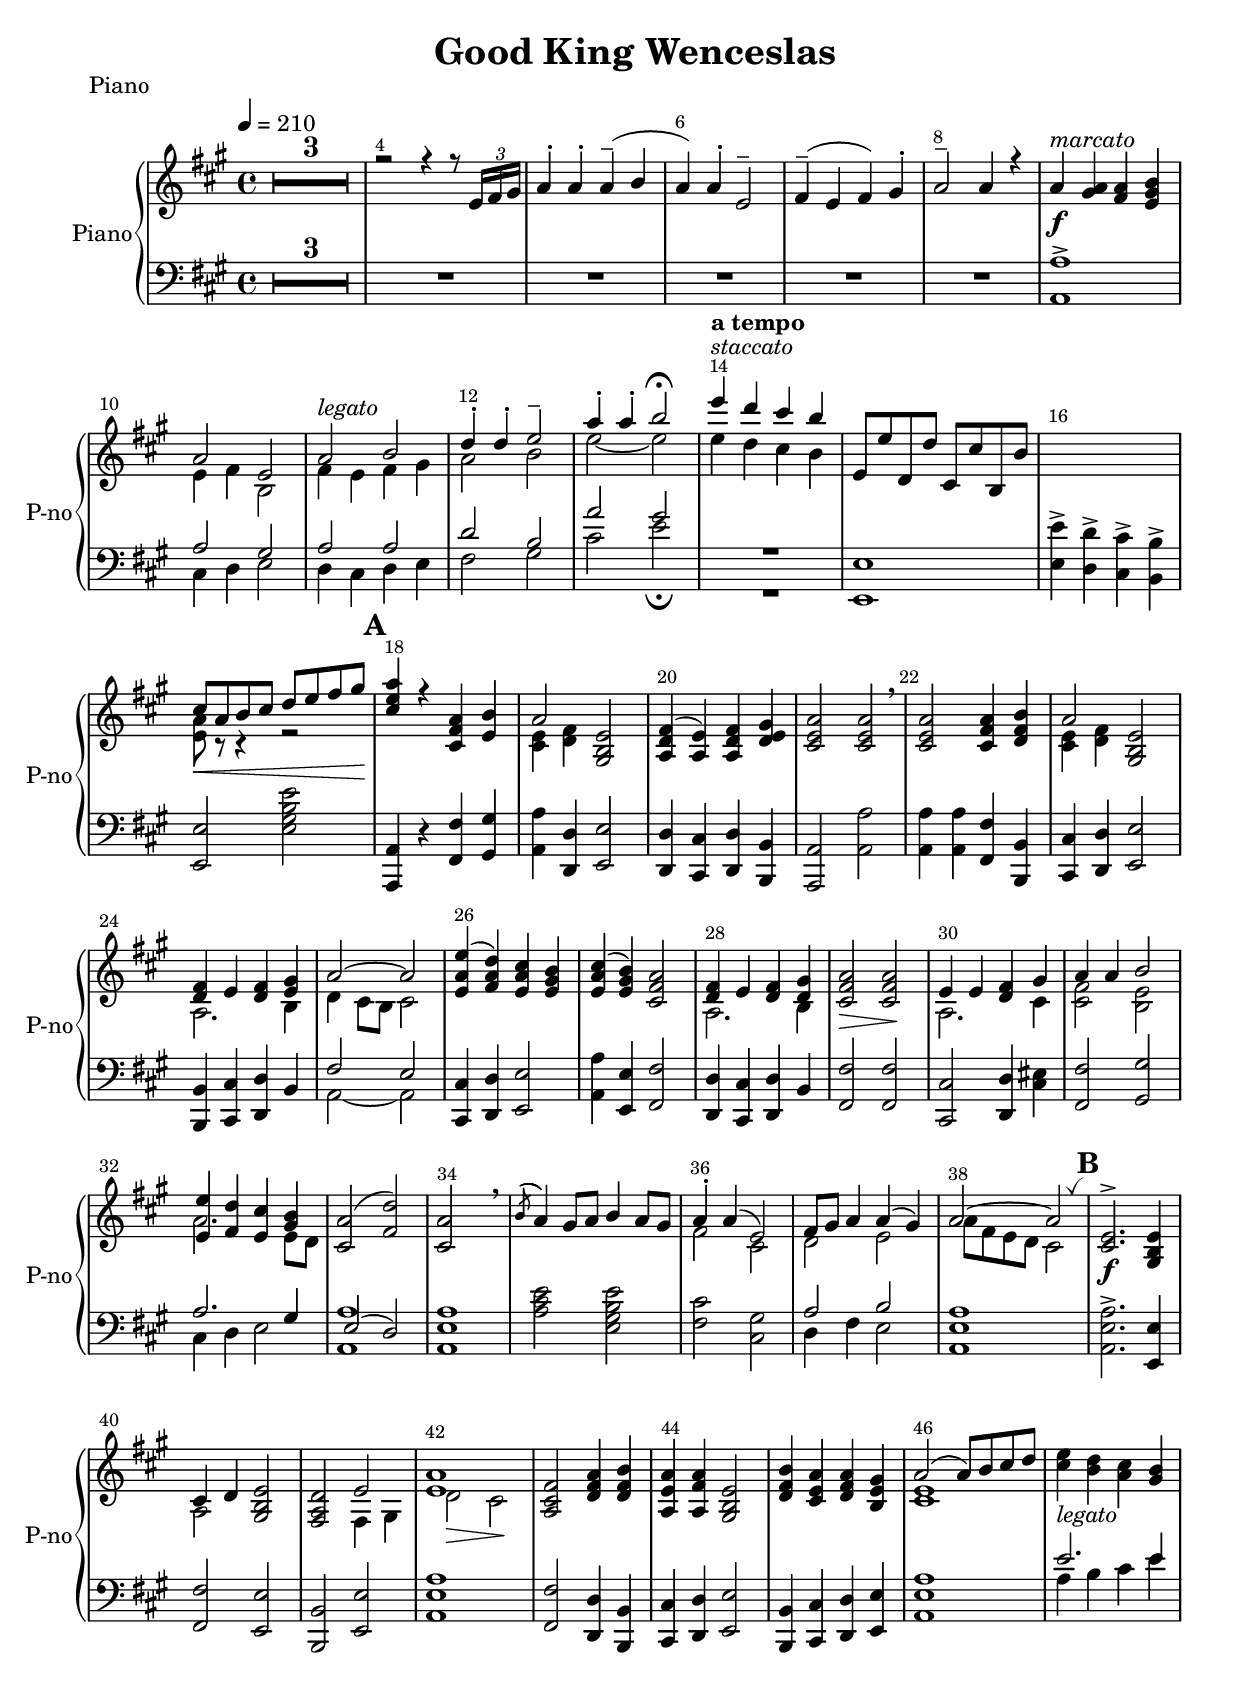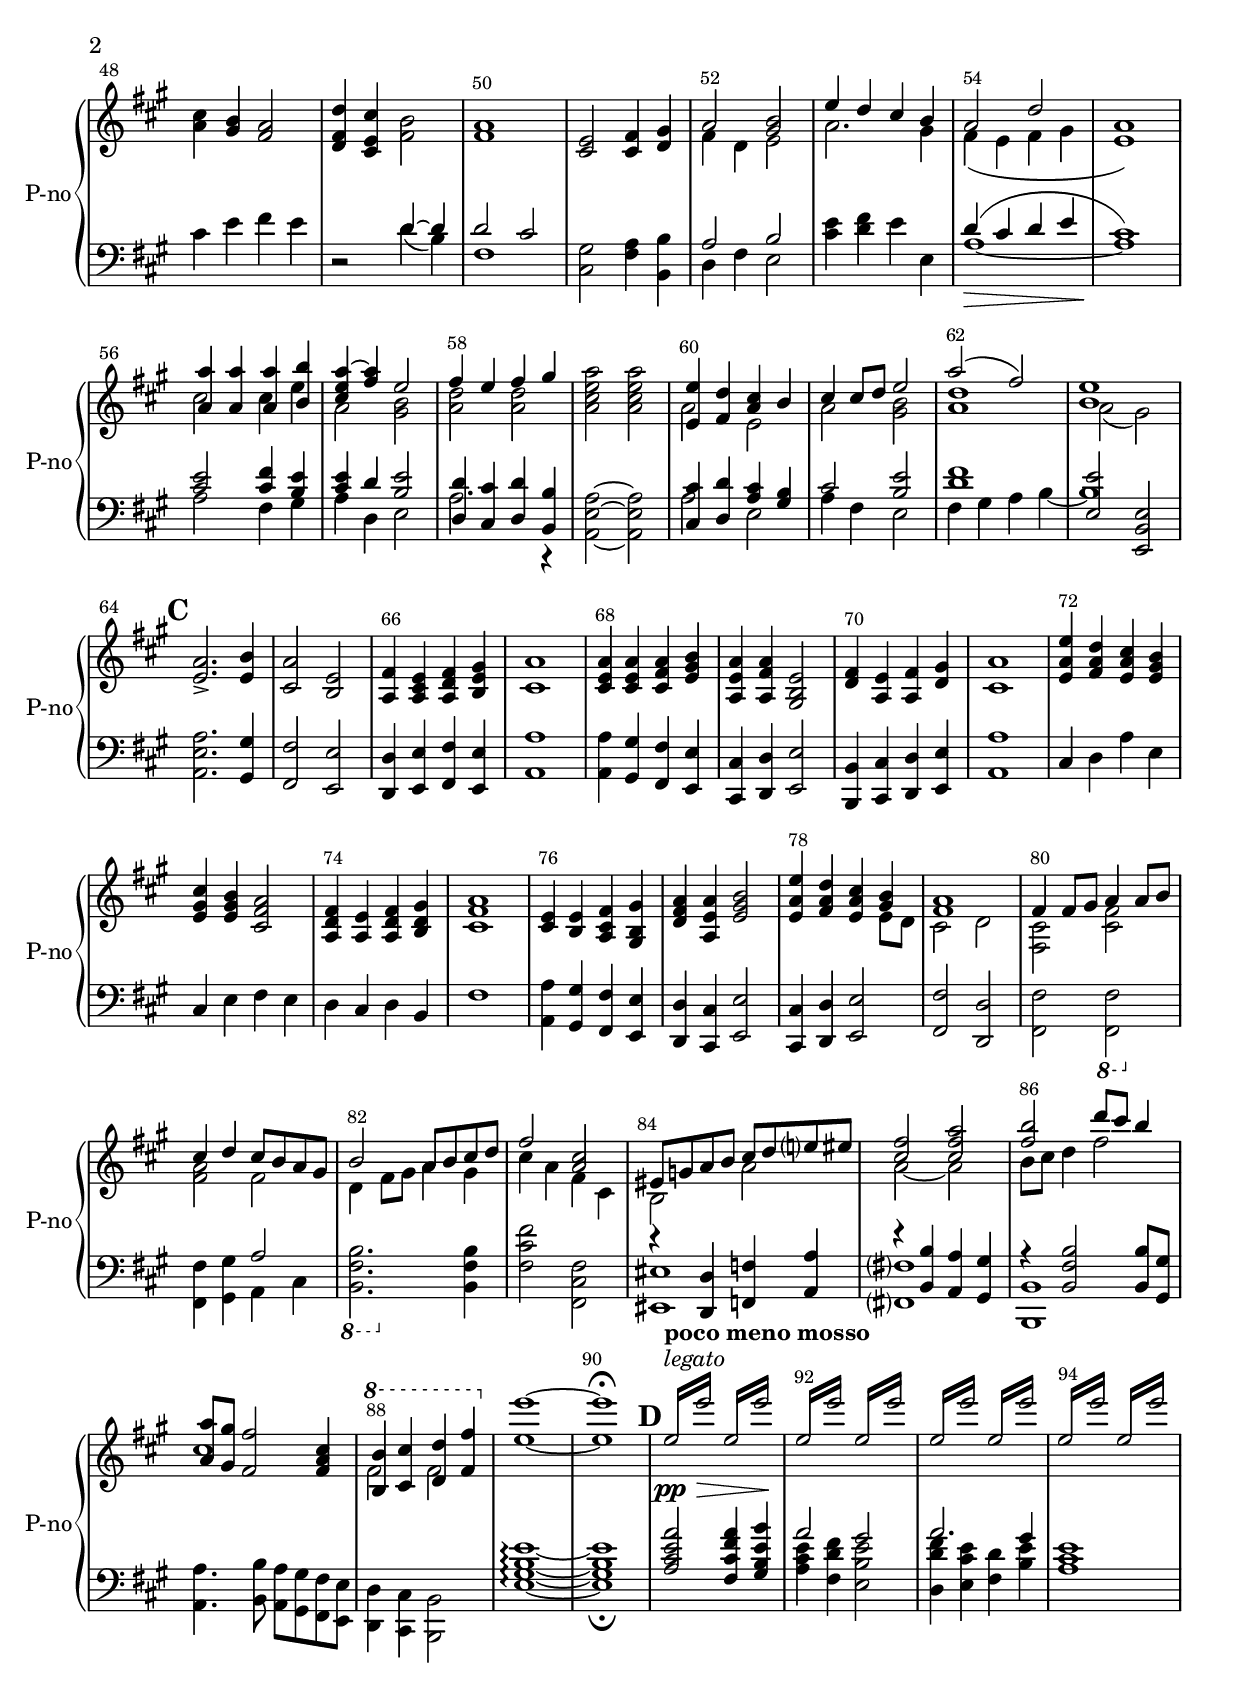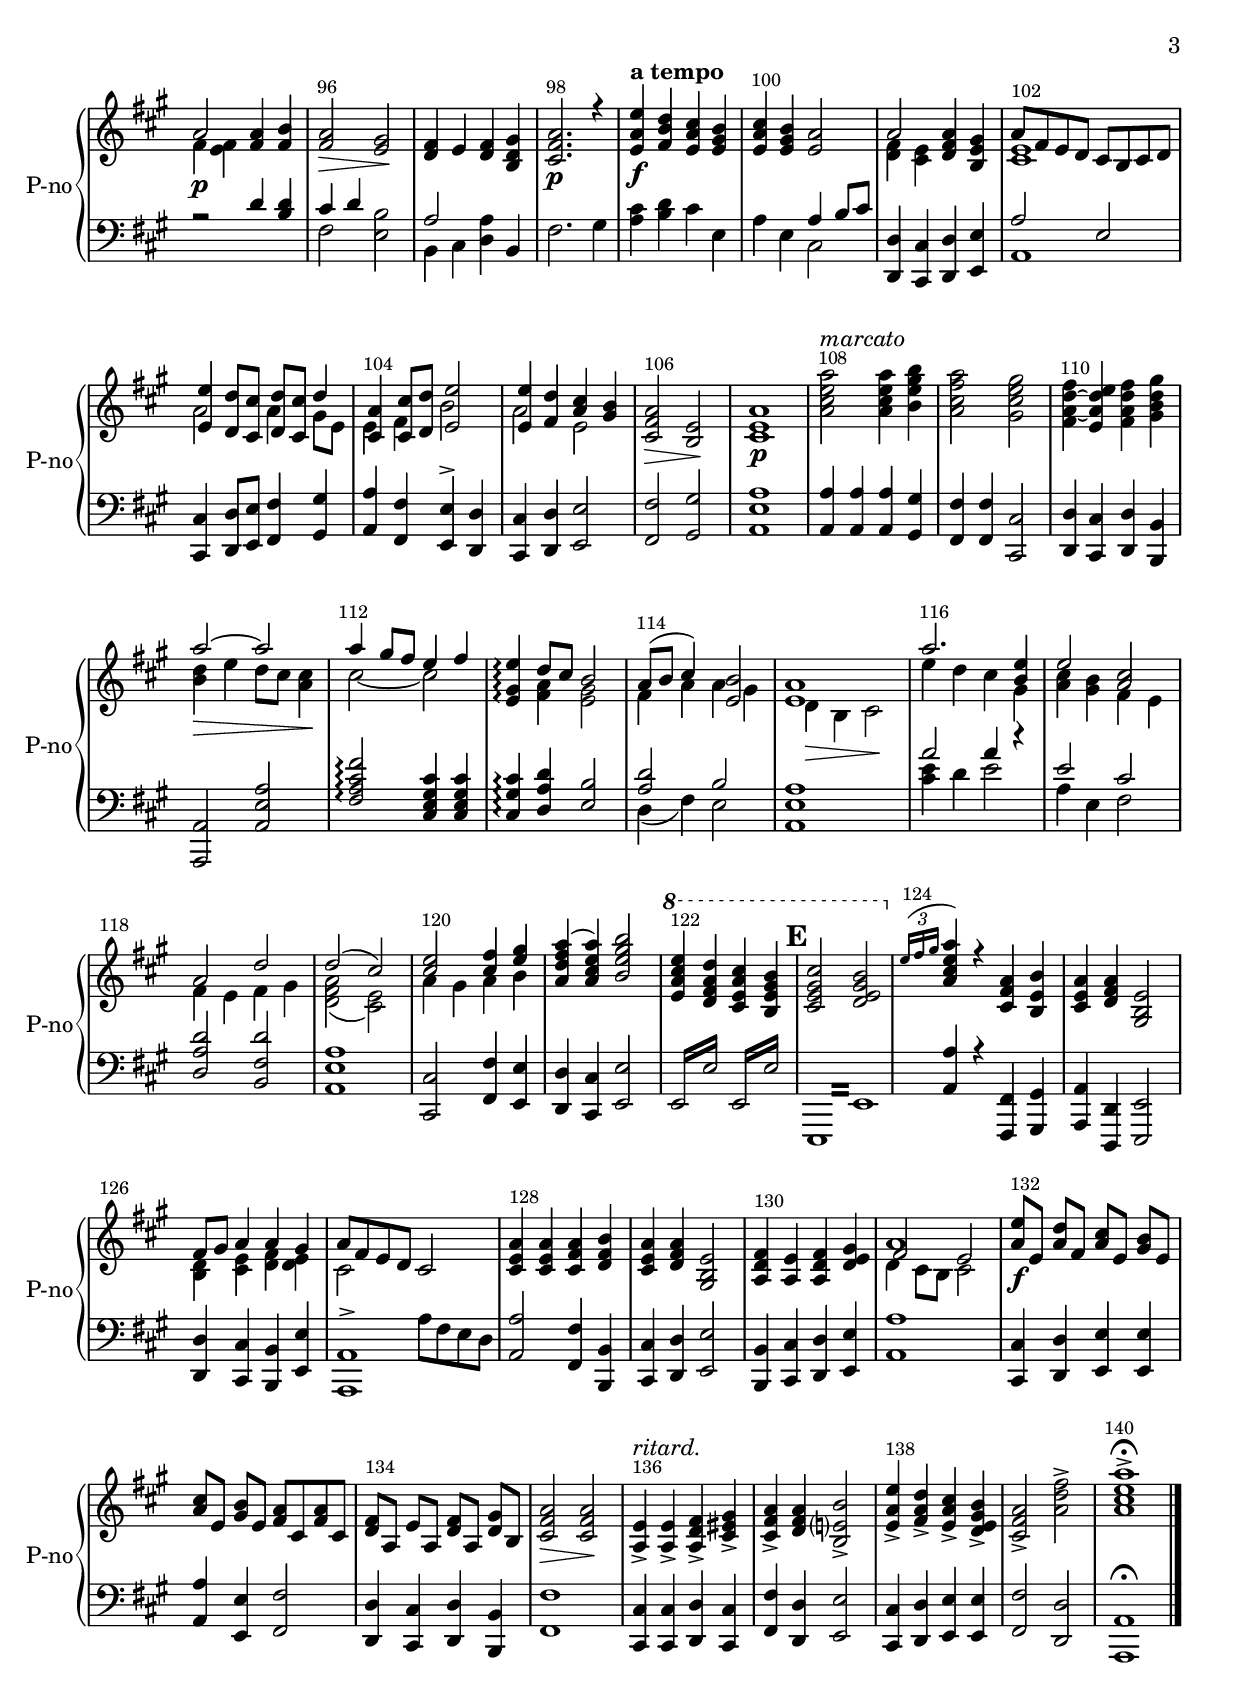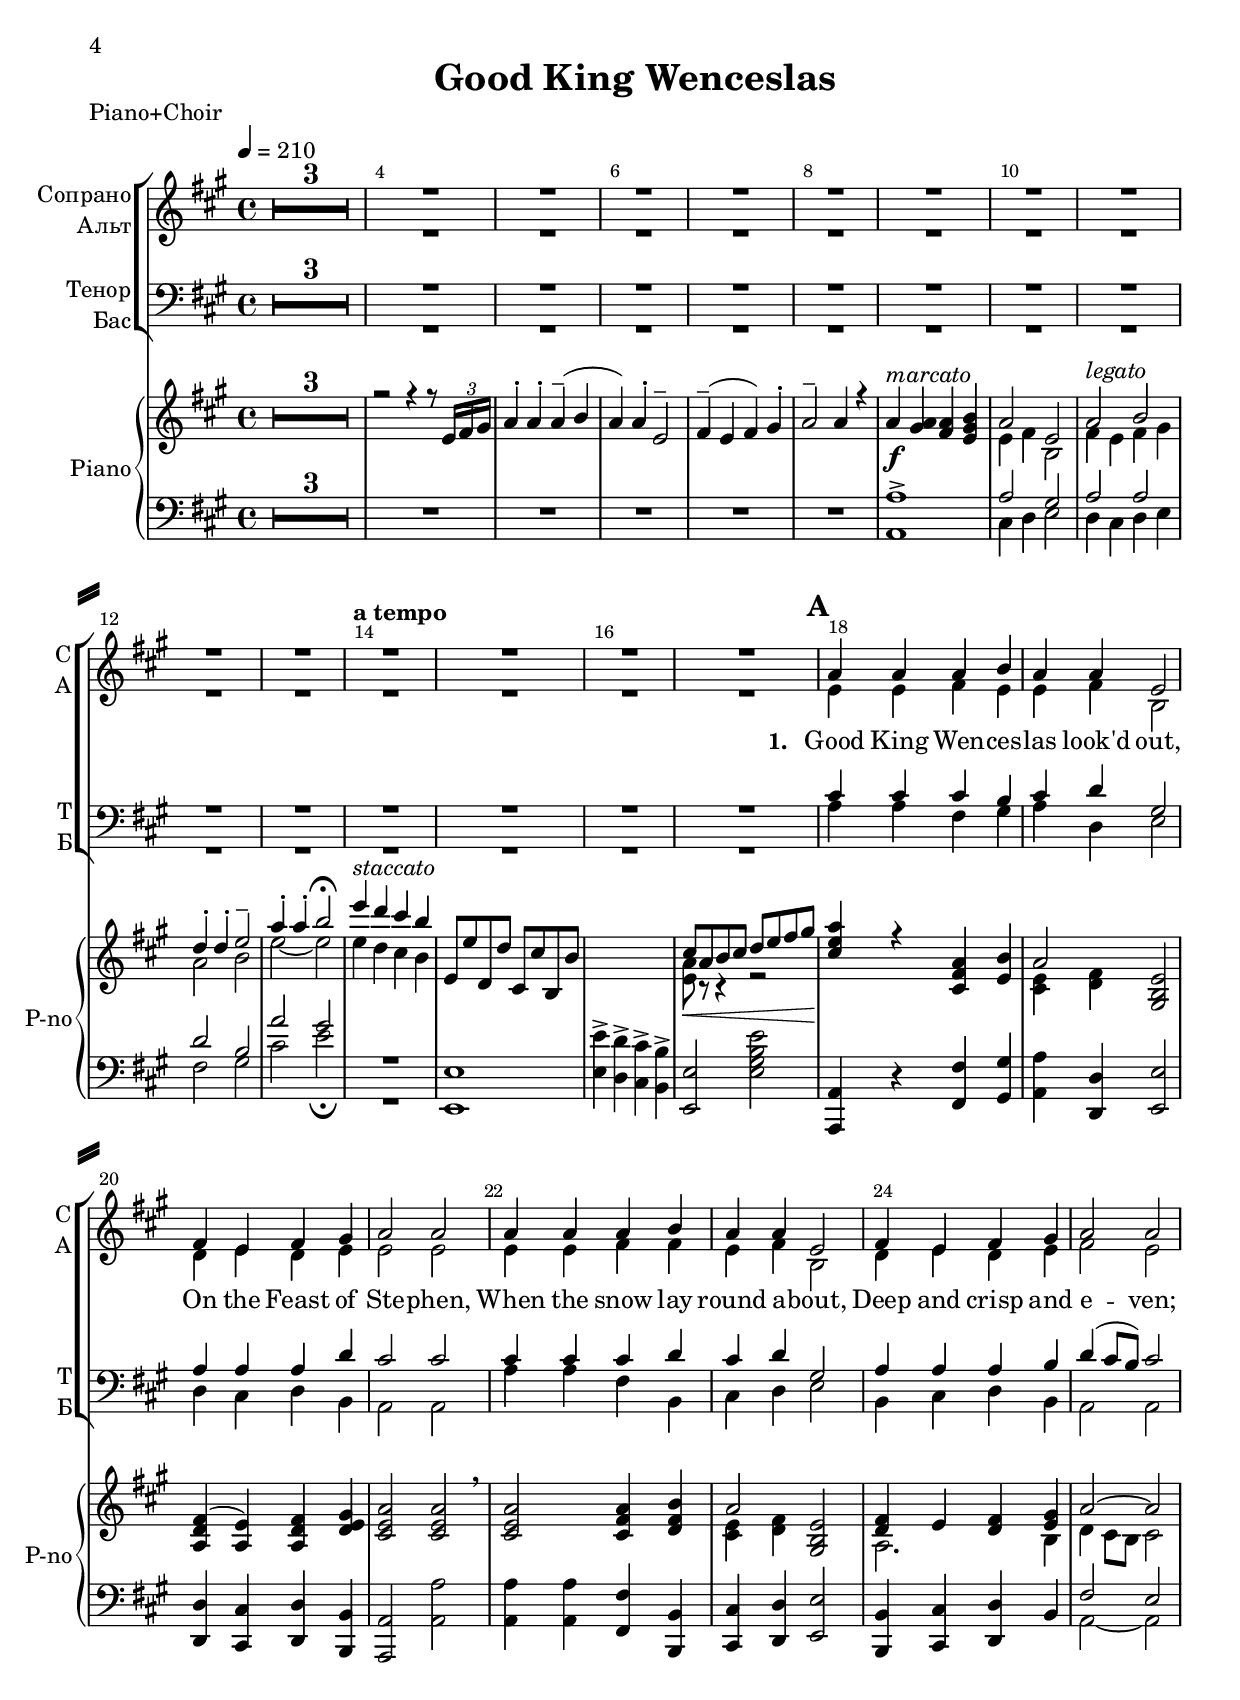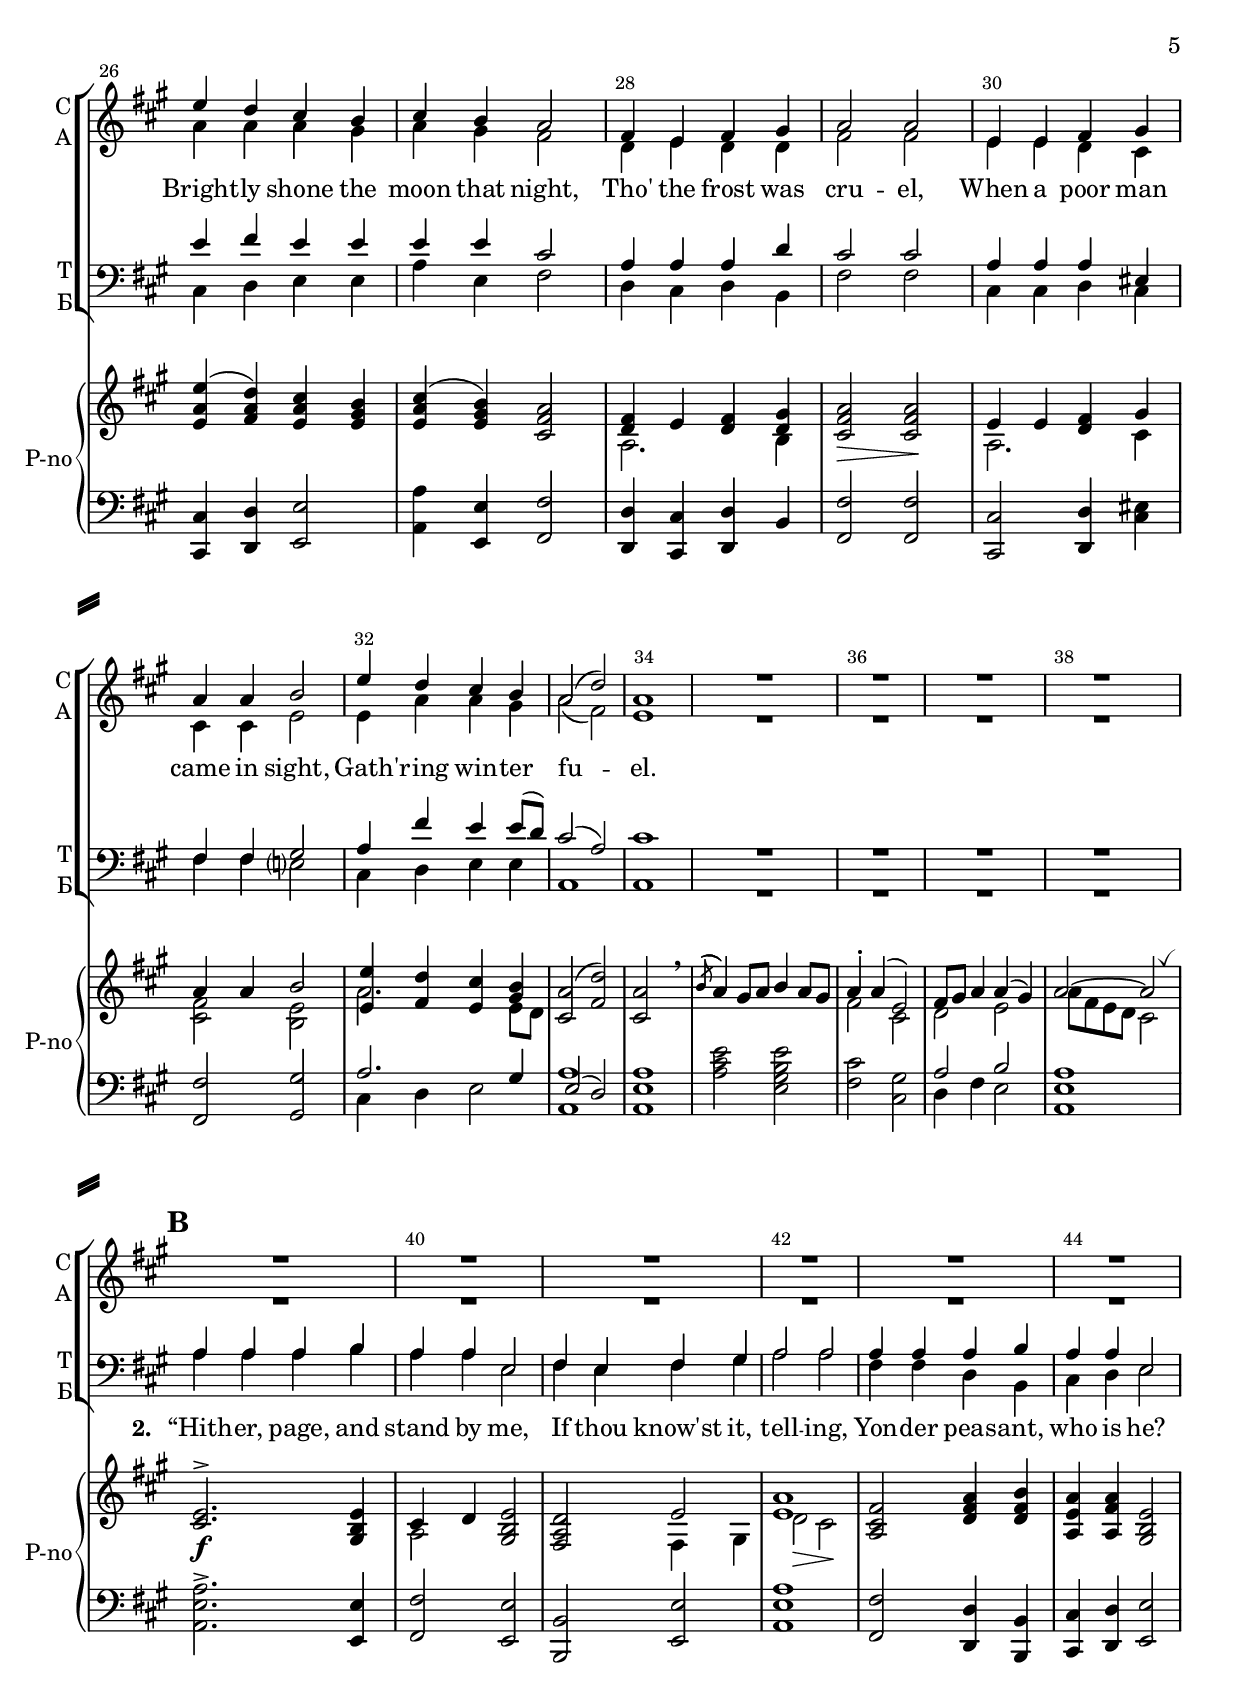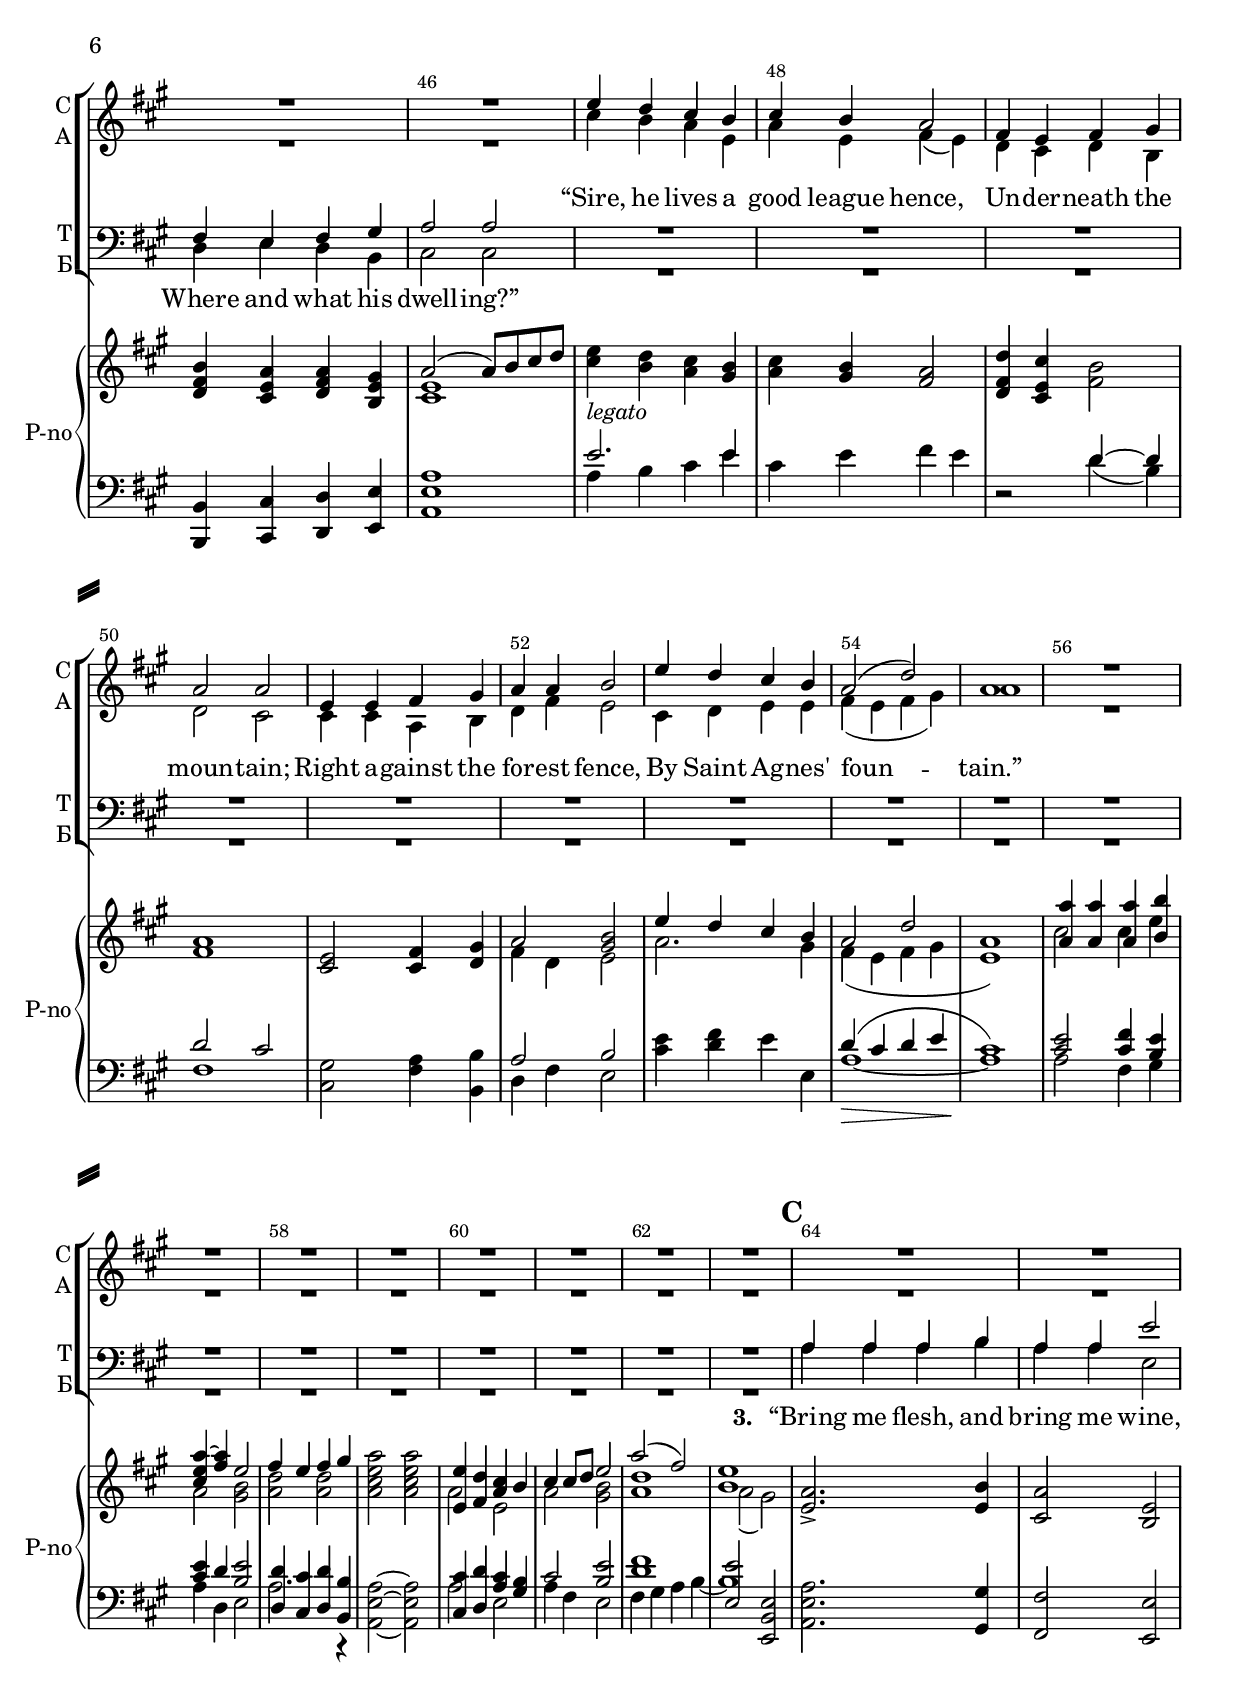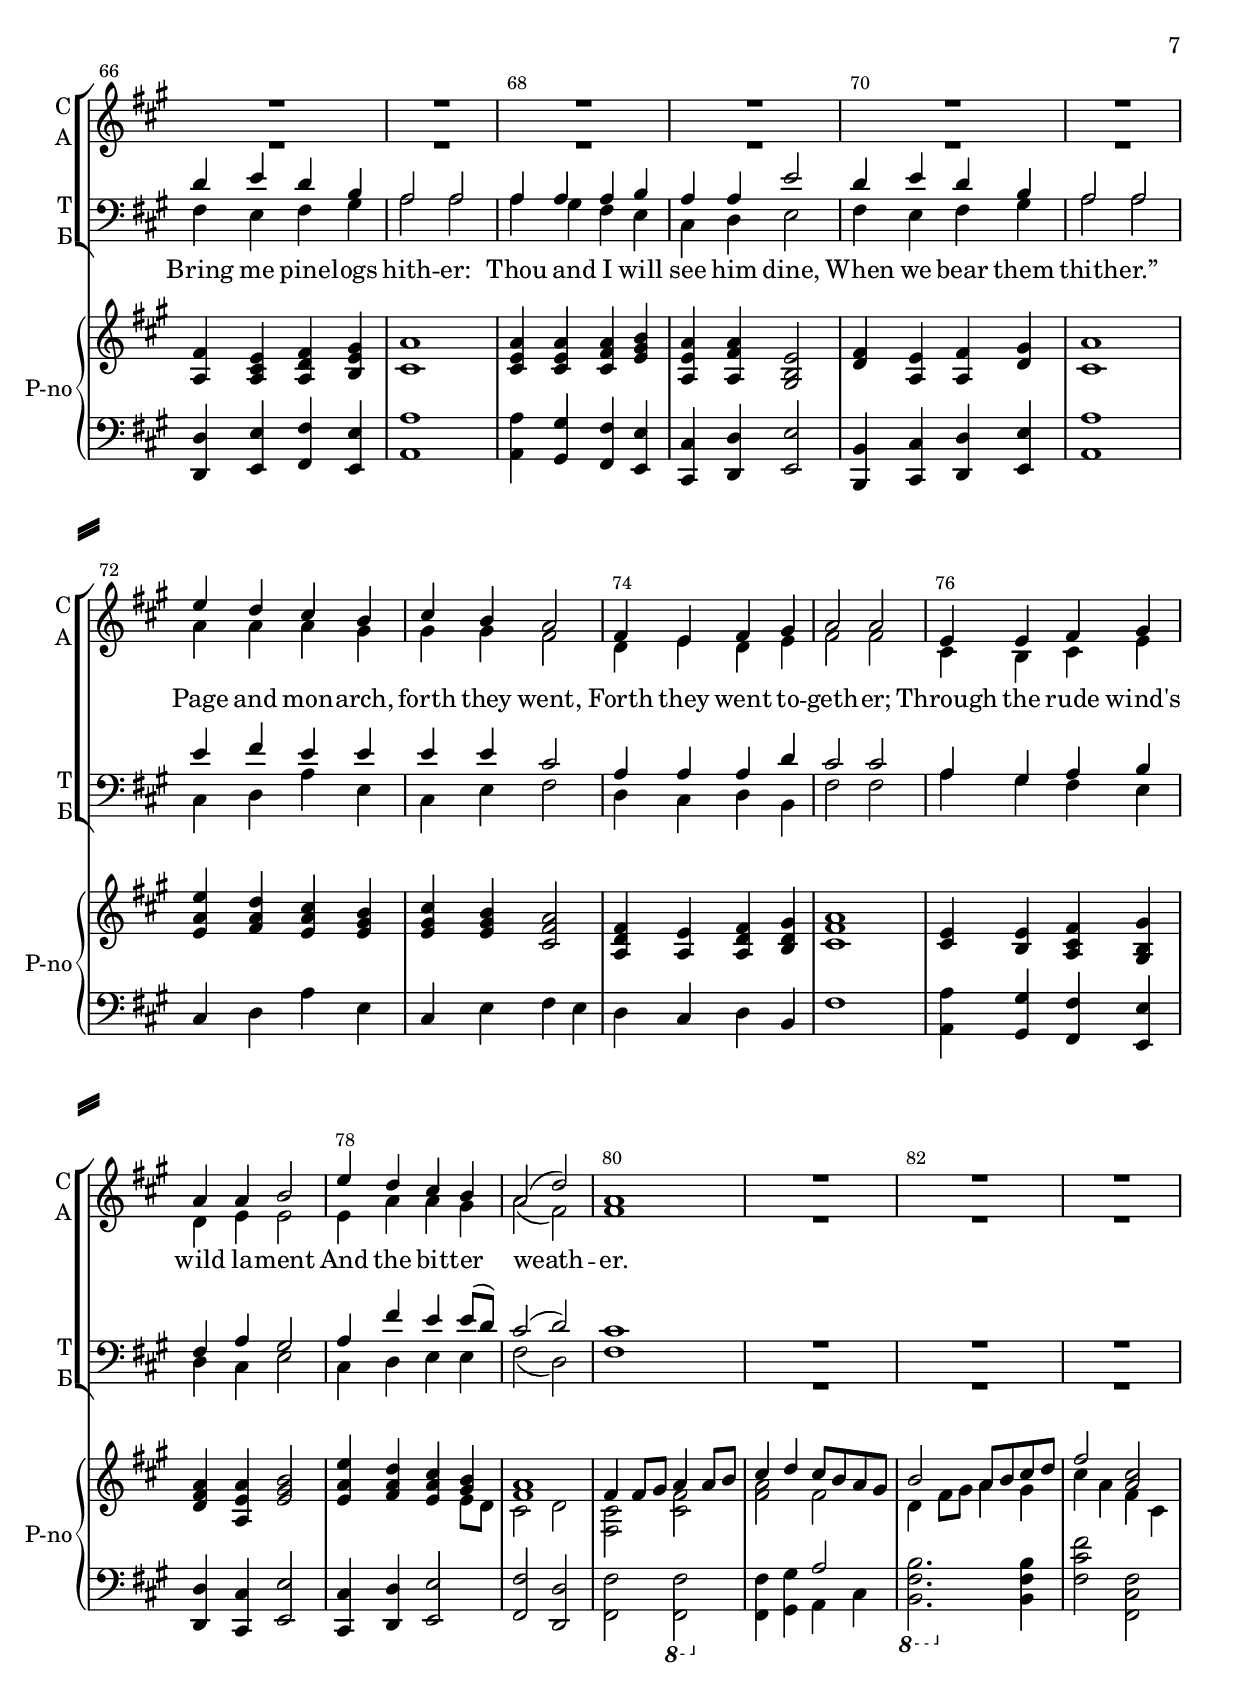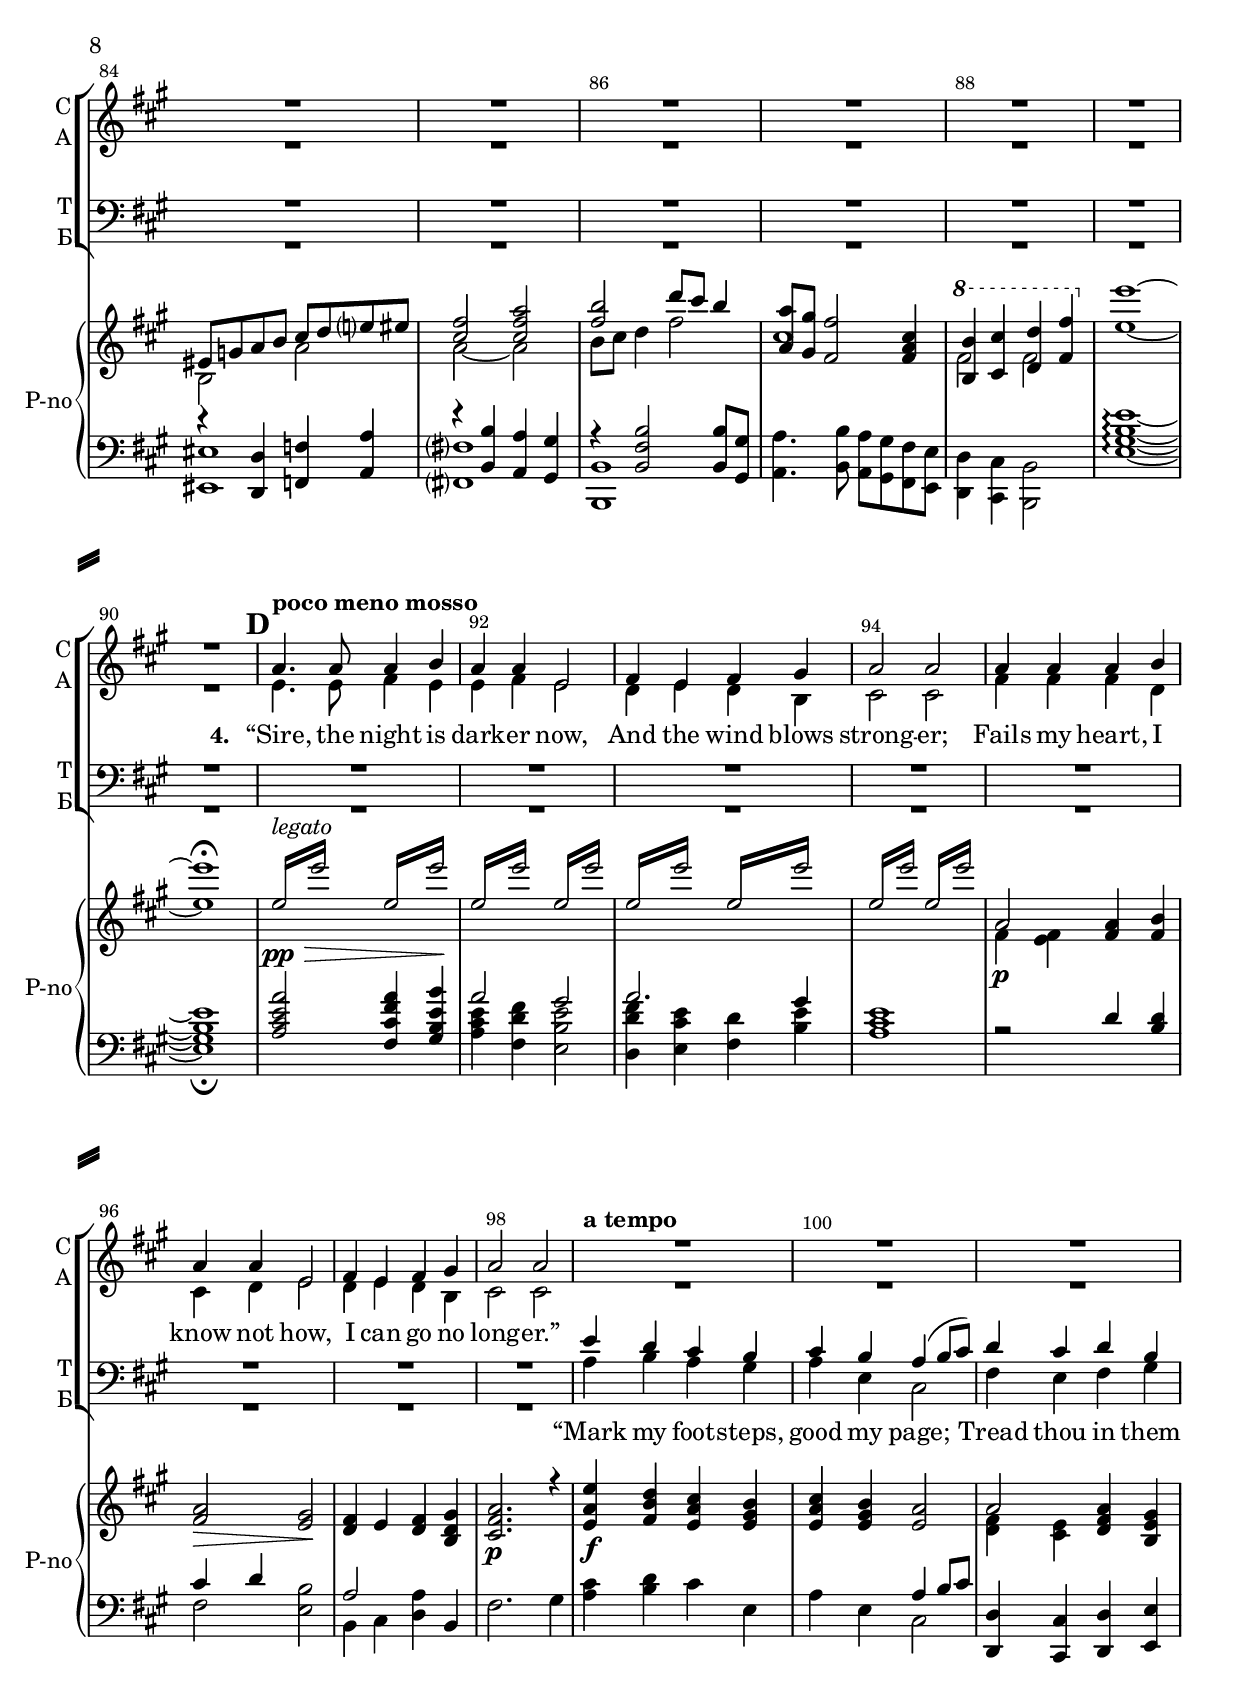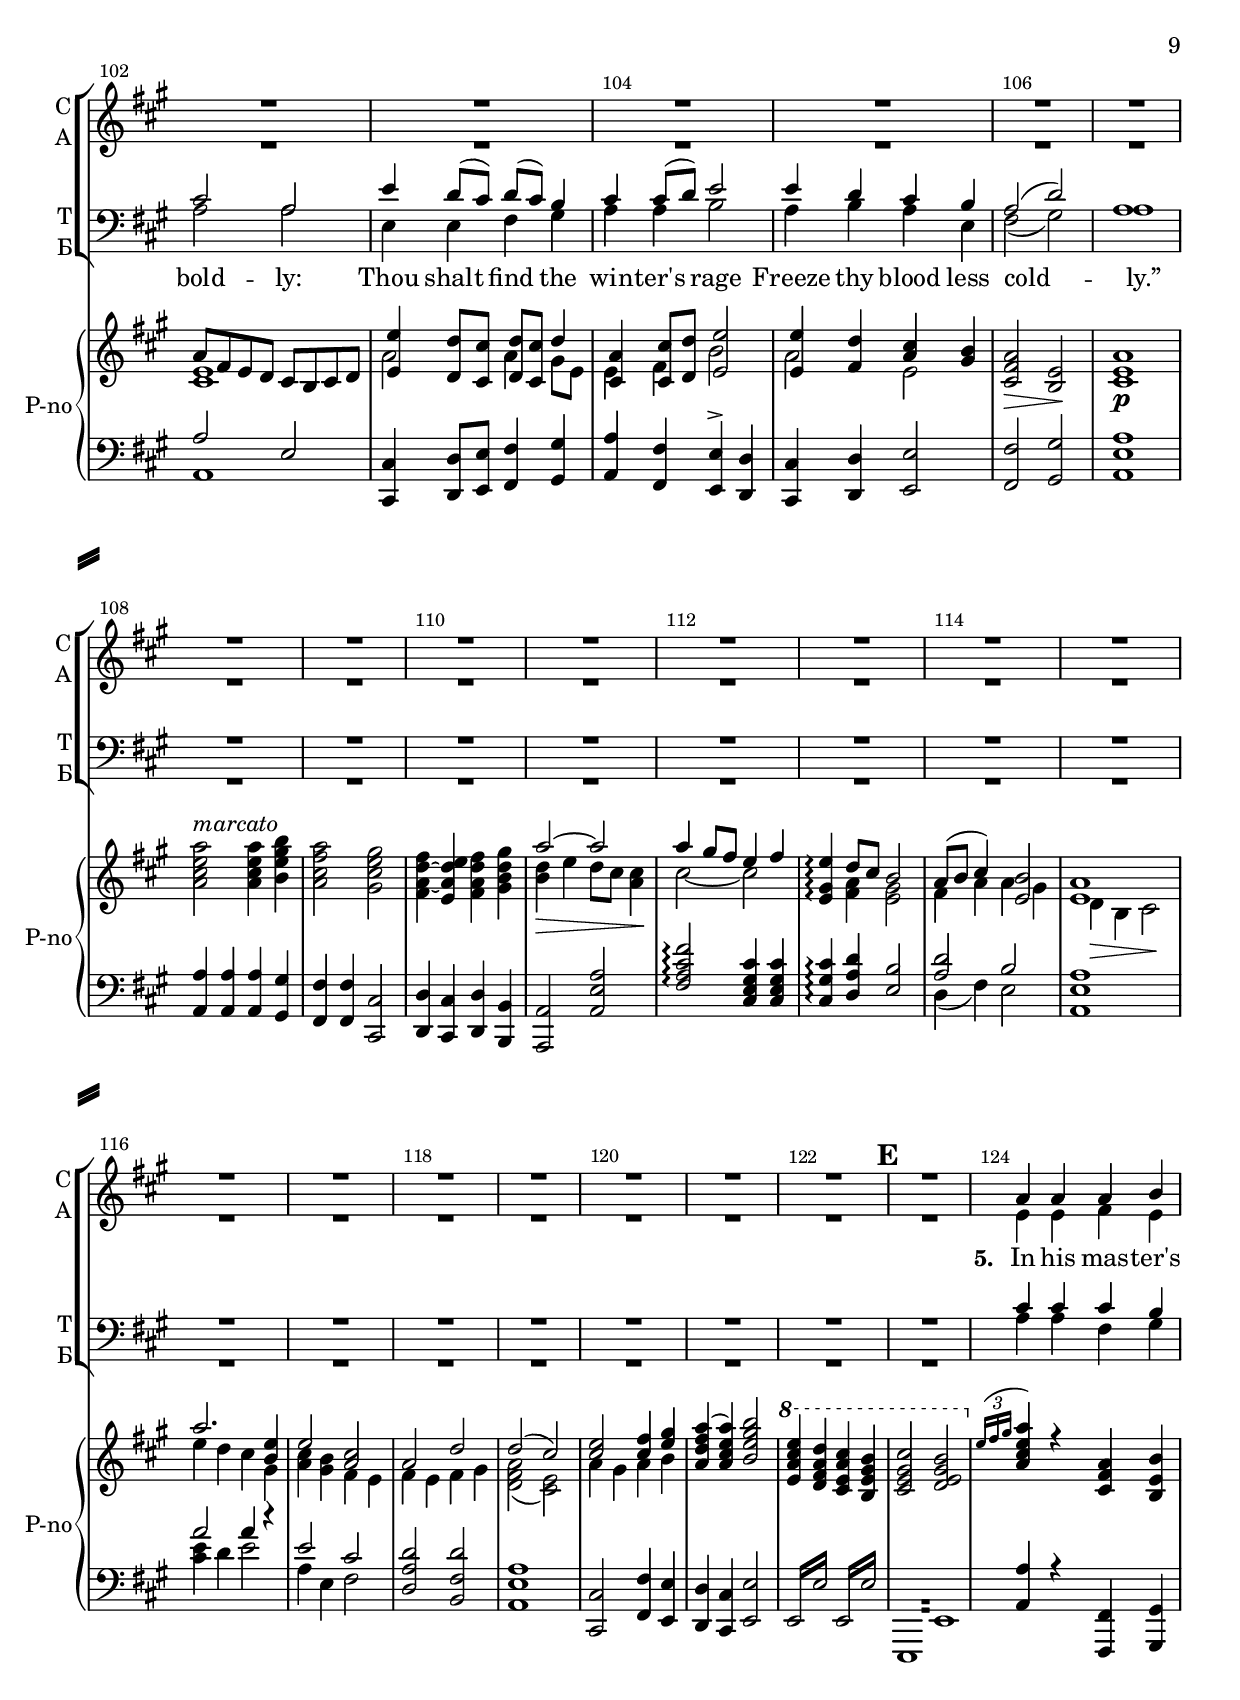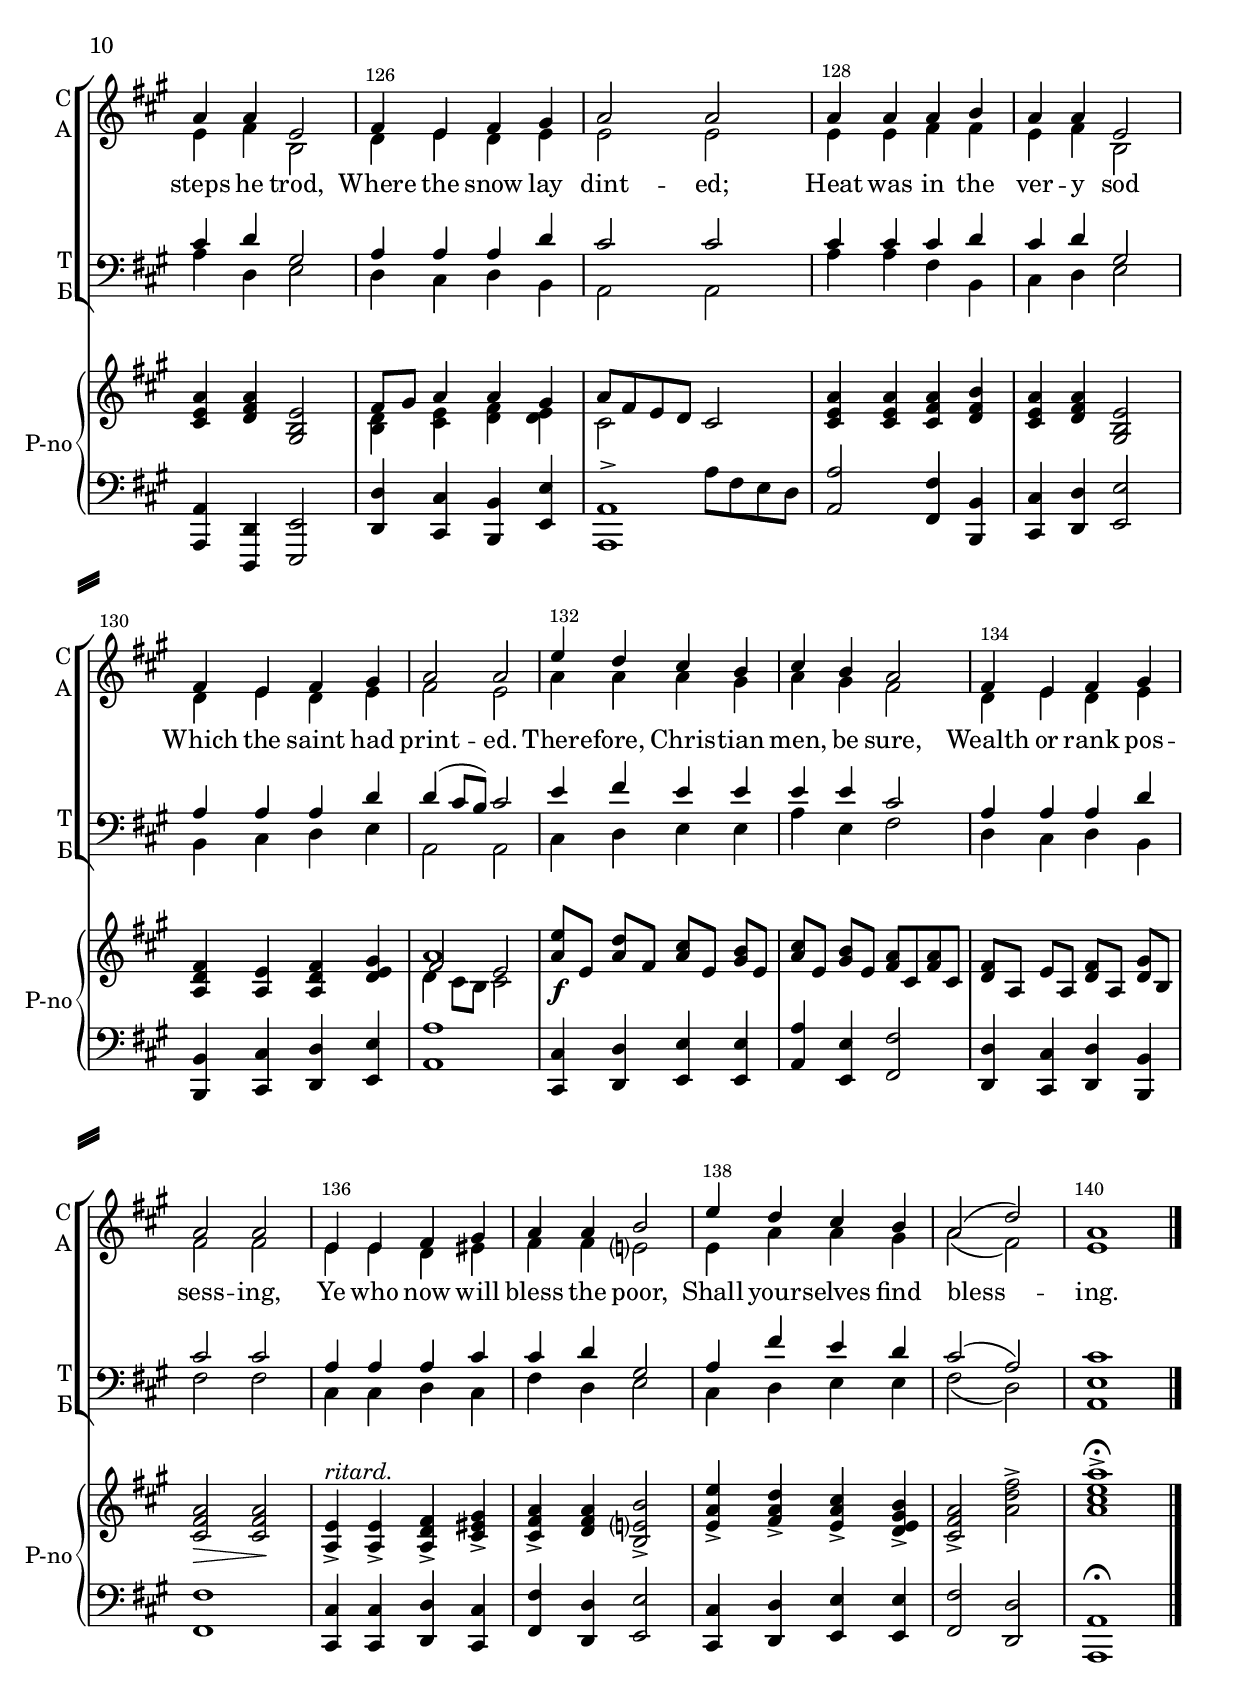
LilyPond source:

\version "2.18.2"

% закомментируйте строку ниже, чтобы получался pdf с навигацией
#(ly:set-option 'point-and-click #f)
#(set-default-paper-size "a4")
%#(set-global-staff-size 18)

\header {
  title = "Good King Wenceslas"
  %composer = "Composer"
  % Удалить строку версии LilyPond 
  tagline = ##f
}

\paper {
  top-margin = 10
  left-margin = 15
  right-margin = 10
  bottom-margin = 10
  indent = 10
%  ragged-bottom = ##t
  ragged-last-bottom = ##f
}

%make visible number of every 2-nd bar
secondbar = {
  \override Score.BarNumber.break-visibility = #end-of-line-invisible
  \set Score.barNumberVisibility = #(every-nth-bar-number-visible 2)
}

vbreathe = { \once \override BreathingSign.text = \markup { \musicglyph #"scripts.tickmark" } \breathe }

globali = {
  \key a \major
  \time 4/4
  \secondbar
  %\tempo 4=210
  \override MultiMeasureRest.expand-limit = #1
}

global = {
  \globali
  \autoBeamOff
  \set Score.skipBars = ##t
  \override Score.BarNumber.break-visibility = #end-of-line-invisible
  \override Score.BarNumber.X-offset = #1
  \override Score.BarNumber.self-alignment-X = #LEFT
  \set Score.barNumberVisibility = #(every-nth-bar-number-visible 2)
}

markssi = \relative c' {
  \tempo 4=210
  \set Score.markFormatter = #format-mark-box-numbers
  s1*13
  \tempo "a tempo"
  
  s1*4
%  \tempo 4=190
  \mark 1
  s1*17
  s1*4
  \mark 2
  s1*17
  s1*8
  
  \mark 3
  s1*17
  s1*9
  
  s1
  \mark 4
%  \tempo 4 = 160
  \tempo "poco meno mosso"
  s1*8 
  \tempo "a tempo"
  s1*9
  s1*15
  \mark 5
  s1*18
  \bar "|."
}

%use this as temporary line break
abr = { \break }
abrr = {\break}

% uncommend next line when finished
abr = {}
abrr = {}

skipLine = { R1*8 }
skipLineTwo = { R1*9 }
skipZero = { R1*17 }
skipAfterOne = { R1*4 }
skipOne = { R1*8 }
skipAfterThree = {R1*10}
skipTwo = { R1*16 }


% ===============================================================
% Right hand up
% ===============================================================

rup = \relative c' {
  \globali
  \voiceOne
  
   R1*3 |
  r2 r4 r8 \tuplet 3/2 { e16 fis gis } |
  a4-. a-. a--( b |
  a) a-. e2-- |
  fis4--( e fis) gis-. |
  a2-- a4 r | \abrr
  
  
  
  a4\f^\markup\italic"marcato" <gis a> <fis a> <e gis b>
  a2 e |
  a^\markup\italic"legato" b |
  d4-. d-. e2-- |
  a4-. a-. b2\fermata |
  
  e4^\markup\italic"staccato" d cis b |
  e,,8 e' d, d' cis, cis' b, b'
  s1
  cis8\< a b cis d e fis gis\! | \abrr
  
  <a e cis>4 r <a, fis cis> <b e,> |
  a2 <e b gis> |
  <fis d a>4( <e a,>) <fis d a> <gis e d>
  <a e cis>2 q \breathe |
  q <a fis cis>4 <b fis d> |
  a2 <e b gis> |
  <fis d>4 e <fis d> <gis e>
  a2~ a |
  <e a e'>4( <fis a d>) <e a cis> <e gis b> |
  <e a cis>( <e gis b>) <cis fis a>2 | \abrr
  
  <fis d>4 e <fis d> <d gis> |
  <cis fis a>2\> q\! |
  e4 e <d fis> gis |
  a a b2 |
  <e, e'>4 <fis d'> <e cis'> <gis b> |
  <cis, a'>2( <fis d'>) |
  <cis a'>2 s \breathe |
  \acciaccatura b'8( a4) gis8 a b4 a8 gis |
  a4-. a( e2) | \abrr
  
  fis8 gis a4 a( gis) |
  a2~ a |
   
 \vbreathe |
  <e cis>2.->\f <e b gis>4 |
  << { cis4 d } \\ a2 >> <e' b gis>2 |
  <d a fis>2 << e \\ {fis,4 gis} >> |
  << <a' e>1 \\ {d,2\> cis\! } >> |
  \oneVoice <fis cis a>2 <a fis d>4 <b fis d> | \abr
  <a e a,> <a fis a,> <e b gis>2 |
  <b' fis d>4 <a e cis> <a fis d> <gis e b> |
  \voiceOne a2( a8) b cis d \oneVoice |
  
  <cis e>4_\markup\italic"legato" <b d> <a cis> <gis b> |
  <a cis> <gis b> <a fis>2 |
  <d, fis d'>4 <cis e cis'> \voiceTwo <fis b>2 \oneVoice |
  <fis a>1 \abr
  
  <cis e>2 <cis fis>4 <d gis> |
  \voiceOne a'2 <gis b> | 
  << { e'4 d cis b } \\ { a2. gis4 } >> |
  << { a2 d a1 } \\ { fis4( e fis gis e1)} >> |
  
  <a a'>4 q q <b b'> |
  <cis e a>~ <fis a> e2 |
  fis4 e fis gis |
  \oneVoice <a, cis e a>2 q |
  \voiceOne <e e'>4 <fis d'> <a cis> b |
  
  cis4 cis8 d e2 |
  a2( fis) |
  <e b>1 |
  
  % 80-95
    \oneVoice <e, a>2.-> <e b'>4 |
  <cis a'>2 <b e> |
  <a fis'>4 <a cis e> <a d fis> <b e gis> |
  <cis a'>1 |
  <cis e a>4 q <cis fis a> <e gis b> | \abr
  <a, e' a> <a fis' a> <gis b e>2 |
  <d' fis>4 <a e'> <a fis'> <d gis> |
  <cis a'>1 |
  <e a e'>4 <fis a d> <e a cis> <e gis b> |
  <e gis cis> <e gis b> <cis fis a>2 |
  <a d fis>4 <a e'> <a d fis> <b d gis> | \abr
  
  % page 5
  <cis fis a>1 |
  <cis e>4 <b e> <a cis fis> <gis b gis'> |
  <d' fis a> <a e' a> <e' gis b>2 |
  <e a e'>4 <fis a d> <e a cis> << <gis b> \\ {e8 d} >> |
  << <fis a>1 \\ { cis2 d } >> \oneVoice |
  
  \voiceOne fis4 fis8 gis a4 a8 b |
  cis4 d cis8 b a gis |
  b2 a8 b cis d |
  fis2 <cis a> |
  eis,8 g a b cis d e eis |
  <cis fis>2 <cis fis a> |
  <fis b> d'8 cis b4 |
  <a a,>8 <gis gis,> <fis fis,>2 <cis a fis>4 |
  \ottava #1 <b' b,>4 <cis cis,> <d d,> <fis fis,> \ottava #0 |
  e1~
  e\fermata
  
  % 108-123
  \voiceOne
  { \repeat tremolo 4 { e,16\>\pp^\markup\italic"legato" e' } }
  { \repeat tremolo 4 { e,16 e'\! } }
  
  { \repeat tremolo 4 { e,16 e' } }
  { \repeat tremolo 4 { e,16 e' } }
  
  { \repeat tremolo 4 { e,16 e' } }
  { \repeat tremolo 4 { e,16 e' } }
  
  { \repeat tremolo 4 { e,16 e' } }
  { \repeat tremolo 4 { e,16 e' } }

%  <e e,>1
%  << a,,4^\markup\italic'legato'\> \\ { e4 <d fis>} >> \oneVoice <e gis>2\! | \abr    
%  <d fis>4 <cis e> d <b e> |
%  <cis e>1 |
  
  
  << a,,2 \\ { fis4\p <e fis> } >> <fis a> <fis b> |
  <fis a> 2\> <e gis>\! |
  <d fis>4 e <d fis> <b d gis> |
  <cis fis a>2.\p r4 | \abr
  
  <e a e'>4\f <fis b d> <e a cis> <e gis b> |
  <e a cis> <e gis b> <e a>2 |
  << a2 \\ { <fis d>4 <e cis> } >> \oneVoice <d fis a> <b e gis> |
  << { a'8 fis e d cis b cis d } \\ <cis e>1 >> |
  << { <e e'>4 <d d'>8 <cis cis'> <d d'> <cis cis'> d'4 } \\ { a2 a4 gis8 e } >> |
  << { <cis a'>4 <cis cis'>8 <d d'> <e e'>2 } \\ { e4 fis b2 } >> | \abr
  
  << { <e, e'>4 <fis d'> <a cis> <gis b> } \\ { a2 e2 } >> \oneVoice |
  <cis fis a>2\> <b e>\! |
  <cis e a>1\p |
  
  <a' cis e a>2^\markup\italic"marcato" q4 <b e gis b> |
  <a cis fis a>2 <gis cis e gis> |
  <fis a d fis>4~ <e a d e> <fis a d fis> <gis b d gis> |
  << {a'2~ a} \\ { <b, d>4\> e4 d8 cis <a cis>4\! } >>
  << {a'4 gis8 fis e4 fis } \\ { cis2~ cis } >>
  << { <e, gis e'>4\arpeggio d'8 cis b2 } \\ { s4 <fis a>4 <e gis>2 } >>
  << { a8( b cis4) <b e,>2 } \\ { fis4 a a gis } >>
  << <e a>1 \\ { d4\> b cis2\! } >>
  
  << { a''2. <e b>4 } \\ { e d cis gis } >> |
  << { e'2 <cis a> } \\ { <cis a>4 <b gis> fis e } >>
  << { a2 d } \\ { fis,4 e fis gis } >>
  << { d'2( cis) } \\ { <a fis d>( <e cis>) } >>
  << { < cis' e>2 <cis fis>4 <e gis> } \\ { a,4 gis a b } >>
  <a d fis a>( <a cis e a>) <b e gis b>2 |
  \ottava #1 <e a cis e>4 <d fis a d> <cis e a cis> <b e gis b> |
  <cis e gis cis>2 <d e gis b>
  \ottava #0
  
  \acciaccatura \tuplet 3/4 { e16 fis gis } <a e cis a>4 r <a, fis cis> <b e, b> |
  <a e cis> <a fis d> <e b gis>2 |
  << { fis8 gis a4 a gis } \\ { <d b>4 <e cis> <fis d> <e d> } >>
  << { a8 fis e d } \\ cis2 >> cis |
  
  % 144-155
    <cis e a>4 <cis e a> <cis fis a> <d fis b> | \abr
  
  % page 8
  <cis e a> <d fis a> <gis, b e>2 |
  <a d fis>4 <a e'> <a d fis> <d e gis> |
  << a'1 \new Voice { \voiceThree fis2 e } \new Voice { \voiceTwo d4 cis8 b cis2 } >> \oneVoice |
  <a' e'>8[\f e] <a d>[ fis] <a cis>[ e] <gis b>[ e] |
  <a cis>[ e] <gis b>[ e] <fis a> cis <fis a> cis |
  <d fis>8[ a] e'[ a,] <d fis>[ a] <d gis>[ b] | \abr
  
  <cis fis a>2\> q\! |
  <a e'>4->^\markup\italic"ritard." q-> <a d fis>-> <cis eis gis>-> |
  <cis fis a>-> <d fis a> <b e b'>2-> |
  <e a e'>4-> <fis a d>-> <e a cis>-> <d e gis b>-> |
  <cis fis a>2-> <a' d fis>-> |
  <a cis e a>1->\fermata
}


% ===============================================================
% Right hand down
% ===============================================================


rdown = \relative c' {
  \globali 
  \voiceTwo
    s1*9
  e4 fis b,2 |
  fis'4 e fis gis |
  a2 b |
  e~ e |
  e4 d cis b |
  s1
  s
  <a e>8 r r4 r2 |
  
  s1
  <cis, e>4 <d fis> s2
  s1*3
  <cis e>4 <d fis> s2 |
  a2. b4 |
  d4 cis8 b cis2 |
  s1*2
  
  a2. b4
  s1 |
  a2. cis4 |
  <cis fis>2 <b e> |
  a'2. e8 d |
  s1 |
  s1 |
  s1 |
  fis2 cis |
  
  d2 e |
  a8 fis e d cis2 |
  
  s1*7
  <cis e>1
  
  s1*5
  fis4 d e2
  
  s1*3
  
  
  cis'2 cis4 e |
  a,2 <gis b> |
  <a d>2 q |
  s1
  a2 e |
  
  a2 <gis b> |
  <a d>1 |
  a2( gis) |
  
  s1*16
  
  
  <fis, cis'>2 <cis' fis>
  <fis a> fis |
  d4 fis8 gis a4 gis |
  cis a fis cis |
  b2 a' |
  a2~ a |
  b8 cis d4 fis2 |
  cis1 |
  fis2 fis |
  e1~ e
  
  s1*16
  
  
  
}

% ===============================================================
% Left hand up
% ===============================================================

lup = \relative c' {
  \globali
\oneVoice
  R1*8
  
  \voiceOne
  a1-> |
  a2 gis|
  a a |
  d b |
  a' gis |
  R1 |
  e, |
  \oneVoice <e e'>4-> <d d'>-> <cis cis'>-> <b b'>-> |
  <e e,>2
  <e gis b e>2
  
  <a, a,>4 r <fis fis'> <gis gis'> |
  <a a'> <d, d'> <e e'>2 |
  <d d'>4 <cis cis'> <d d'> <b b'>
  <a' a,>2 <a a'> |
  q4 q <fis fis'> <b, b'> |
  <cis cis'> <d d'> <e e'>2 |
  <b b'>4 <cis cis'> <d d'> b' |
  \voiceOne fis'2 e \oneVoice |
  <cis cis,>4 <d d,> <e e,>2 |
  <a a,>4 <e e,> <fis fis,>2 | \abrr
  
  
  <d d,>4 <cis cis,> <d d,> b |
  <fis fis'>2 q |
  <cis cis'> <d d'>4 <cis' eis> |
  <fis fis,>2 <gis gis,> |
  \voiceOne 
  a2. gis4 |
  e2( d) |
  \oneVoice <a e' a>1 |
  <a' cis e>2 <e gis b e> |
  <fis cis'> <cis gis'> |
  
  \voiceOne a'2 b |
  \oneVoice <a e a,>1

  <a e a,>2.-> <e e,>4 |
  <fis fis,>2 <e e,> |
  <b b,> <e e,> |
  <a e a,>1 |
  <fis fis,>2 <d d,>4 <b b,> | \abr
  <cis cis,>4 <d d,> <e e,>2 |
  <b b,>4 <cis cis,> <d d,> <e e,> |
  <a e a,>1 |
  \voiceOne e'2. e4 | \oneVoice
  cis e fis e |
  r2 \voiceOne d4~ d \oneVoice |
  << { d2 cis } \\ fis,1 >> \oneVoice |
  <cis gis'>2 <fis a>4 <b b,> |
  \voiceOne a2 b \oneVoice
  <cis e>4 <d fis> e4 e, |
  << {d'4(\> cis d e cis1)\! } \\ {a1~ a} >> \oneVoice
  
  \voiceOne <cis e>2 <cis fis>4 <b e>
  <cis e> d <b e>2 |
  <d, d'>4 <cis cis'> <d d'> <b b'> |
  \oneVoice <a e' a>2~ q |
  \voiceOne <cis cis'>4 <d d'> <a' cis> <gis b> |
  
  cis2 <b e> |
  <d fis>1 |
  <e e,>2 <e, b e,> |
  
  %80-95
  
  \oneVoice  <a, e' a>2. <gis gis'>4 |
  <fis fis'>2 <e e'> |
  <d d'>4 <e e'> <fis fis'> <e e'> |
  <a a'>1 |
  <a a'>4 <gis gis'> <fis fis'> <e e'> | \abr
  <cis cis'> <d d'> <e e'>2 |
  <b b'>4 <cis cis'> <d d'> <e e'> |
  <a a'>1 |
  cis4 d a' e |
  cis e fis e |
  d cis d b | \abr
  
  % page 5
  fis'1 |
  <a a,>4 <gis gis,> <fis fis,> <e e,> |
  <d d,> <cis cis,> <e e,>2 |
  <cis cis,>4 <d d,> <e e,>2 |
  <fis fis,> <d d,> |
  
  \voiceOne
  s1
  s2 a'2
  s1*2
  r4 <d, d,> <f f,> <a a,>
  r <b b,> <a a,> <gis gis,> |
  r <b fis b,>2 <b b,>8 <gis gis,> |
  s1*4
  
  <a cis e a>2 <fis cis' fis a>4 <gis b e b'>
  %108-123
  << {a'2 gis} \\ { <a, cis e>4 <fis d' fis> <e b' e>2 } >>| \abr
  << { a'2. gis4 } \\ { <d, d' fis>4 <e cis' e> <fis d'> < b e> } >>|
  <a cis e>1 |
  r2 d4 <b d> |
  << { cis d} \\ fis,2 >> \oneVoice <e b'> |
  << a2 \\ { b,4 cis } >> \oneVoice <d a'> b |
  fis'2. gis4 | \abr
  
  <a cis> <b d> cis e, |
  a e << {a b8 cis } \\ cis,2 >> \oneVoice |
  <d d,>4 <cis cis,> <d d,> <e e,> |
  << { a2 e } \\ a,1 >>|
  <cis cis,>4 <d d,>8 <e e,> <fis fis,>4 <gis gis,> |
  <a a,> <fis fis,> <e e,>-> <d d,> | \abr
  
  <cis cis,>4 <d d,> <e e,>2 |
  <fis fis,> <gis gis,> |
  <a e a,>1 |
  
  <a a,>4 q q <gis gis,> |
  <fis fis,> q <cis cis,>2 |
  <d d,>4 <cis cis,> <d d,> <b b,> |
  <a a,>2 <a e' a> |
  <fis' a cis fis>\arpeggio <cis e gis cis>4 q |
  <cis gis' cis>\arpeggio <d a' d> <e b'>2 |
  << { <a d>2 b } \\ { d,4( fis) e2}  >> |
  <a, e' a>1 |
  << { a''2 a4 r } \\ { <cis, e> d e2 } >>
  << {e2 cis } \\ { a4 e fis2 } >>
  <d a' d>2 <b fis' d'> |
  <a e' a>1 |
  <cis cis,>2 <fis fis,>4 <e e,> |
  <d d,> <cis cis,> <e e,>2 |
  
  { \repeat tremolo 4 { e,16 e' } }
  { \repeat tremolo 4 { e,16 e' } }

  { \repeat tremolo 8 { e,,16 e' } }
  
  <a a'>4 r <fis fis,> <gis gis,> |
  <a a,> <d, d,> <e e,>2 |
  <d' d,>4 <cis cis,> <b b,> <e e,> |
  << <a, a,>1-> \\ { s2 a'8 fis e d } >>
  
  
  %144-155
  
  <a a'>2 <fis fis'>4 <b b,> | \abr
  
  %page 8
  <cis cis,> <d d,> <e e,>2 |
  <b b,>4 <cis cis,> <d d,> <e e,> |
  <a a,>1 |
  <cis, cis,>4 <d d,> <e e,> q |
  <a a,> <e e,> <fis fis,>2 |
  <d d,>4 <cis cis,> <d d,> <b b,> | \abr
  
  <fis fis'>1 |
  <cis cis'>4 q <d d'> <cis cis'> |
  <fis fis'> <d d'> <e e'>2 |
  <cis cis'>4 <d d'> <e e'> q |
  <fis fis'>2 <d d'> |
  <a' a,>1\fermata
  
}

% ===============================================================
% Left hand down
% ===============================================================

ldown = \relative c
{
  \globali
  s1*8
  a1 |
  cis4 d e2 |
  d4 cis d e |
  fis2 gis |
  cis e\fermata |
  R1 |
  e,,1
  s1
  s1
  
  s1*7
  a2~ a |
  s1*2
  
  s1*4
  cis4 d e2 |
  <a a,>1 |
  s1*3
  
  d,4 fis e2 |
  s1
  
  s1*8
  a4 b cis e |
  
  s1 s2 d4( b)
  s1*2
  d,4 fis e2
  
  s1*3
  a2 fis4 gis |
  a d, e2 |
  a2. r4 |
  s1 |
  a2 e |
  
  a4 fis e2 |
  fis4 gis a b~ |
  b1
  
  s1*16
  
  <fis fis,>2 \ottava #-1 <fis, fis,> \ottava #0
  <fis fis'>4 <gis gis'> a cis |
  \ottava #-1 <b, fis' b>2. \ottava #0 <b' fis' b>4 |
  <fis' cis' fis>2 <fis, cis' fis> |
  <eis eis'>1
  <fis fis'>
  <b b,>
  <a a'>4. <b b'>8 <a a'> <gis gis'> <fis fis'> <e e'> |
  <d d'>4 <cis cis'> <b b'>2 
  <e' gis b e>1\arpeggio~ q\fermata |
}

sopvoice = \relative c'' {
  \global
  \dynamicUp
  
  \secondbar  
  \skipZero
  % verse 1
  a4 a a b |
  a a e2 |
  fis4 e fis gis |
  a2 a | \abr
  a4 a a b |
  a a e2 |
  fis4 e fis gis |
  a2 a | \abr
  e'4 d cis b |
  cis b a2 |
  fis4 e fis gis |
  a2 a | \abr
  e4 e fis gis |
  a a b2 |
  e4 d cis b |
  a2( d) |
  a1 \abr
  
  
  \skipAfterOne
  
  % verse 2
  \skipLine
  e'4 d cis b |
  cis b a2 |
  fis4 e fis gis |
  a2 a |
  e4 e fis gis |
  a a b2 |
  e4 d cis b |
  a2( d) |
  a1 \abr
  
  \skipOne
  
  % verse 3
  \skipLine
  
e'4 d cis b |
  cis b a2 |
  fis4 e fis gis |
  a2 a | \abr
  e4 e fis gis |
  a a b2 |
  e4 d cis b |
  a2( d) |
  a1 \abr
  
  \skipAfterThree
  
  % 4 verse  
  a4. a8 a4 b |
  a a e2 |
  fis4 e fis gis |
  a2 a |
  a4 a a b |
  a a e2 |
  fis4 e fis gis |
  a2 a \abr
  \skipLineTwo
  \abr
  
  \skipTwo
  a4 a a b |
  a a e2 |
  fis4 e fis gis |
  a2 a | \abr
  a4 a a b |
  a a e2 |
  fis4 e fis gis |
  a2 a | \abr
  e'4 d cis b |
  cis b a2 |
  fis4 e fis gis |
  a2 a | \abr
  e4 e fis gis |
  a a b2 |
  e4 d cis b |
  a2( d) |
  a1 \abr
}


altvoice = \relative c' {
  \global
  \dynamicUp  
  \skipZero
  % verse 1
  e4 e fis e |
  e fis b,2 |
  d4 e d e |
  e2 e |
  
  e4 e fis fis |
  e fis b,2 |
  d4 e d e |
  fis2 e |
  
  a4 a a gis |
  a gis fis2 |
  d4 e d d |
  fis2 fis |
  
  e4 e d cis |
  cis cis e2 |
  e4 a a gis |
  a2( fis) |
  e1
  
  \skipAfterOne
  
  % verse 2
  \skipLine
  cis'4 b a e |
  a e fis( e) |
  d4 cis d b |
  d2 cis |
  cis4 cis a b |
  d fis e2 |
  cis4 d e e |
  fis( e fis gis) |
  a1
  
  \skipOne
  
  % verse 3
  \skipLine
  
  a4 a a gis |
  gis gis fis2 |
  d4 e d e |
  fis2 fis |
  
  cis4 b cis e |
  d e e2 |
  e4 a a gis |
  a2( fis) |
  fis1
  
  \skipAfterThree
  
  % 4 verse
  e4. e8 fis4 e |
  e fis e2 |
  d4 e d b |
  cis2 cis |
  fis4 fis fis d |
  cis d e2 |
  d4 e d b |
  cis2 cis |
  \skipLineTwo
  
  \skipTwo
  e4 e fis e |
  e fis b,2 |
  d4 e d e |
  e2 e |
  
  e4 e fis fis |
  e fis b,2 |
  d4 e d e |
  fis2 e |
  
  a4 a a gis |
  a gis fis2 |
  d4 e d e |
  fis2 fis |
  
  e4 e d eis |
  fis fis e2 |
  e4 a a gis |
  a2( fis) |
  e1
}


tenorvoice = \relative c' {
  \global
  \dynamicUp 
  \skipZero
  % verse 1
  cis4 cis cis b |
  cis d gis,2 |
  a4 a a d |
  cis2 cis |
  
  cis4 cis cis d |
  cis d gis,2 |
  a4 a a b |
  d( cis8[ b]) cis2 |
  
  e4 fis e e |
  e e cis2 |
  a4 a a d |
  cis2 cis |
  
  a4 a a eis |
  fis fis gis2 |
  a4 fis' e e8[( d]) |
  cis2( a) |
  cis1
  
  \skipAfterOne
  % 2 verse
  a4 a a b |
  a a e2 |
  fis4 e fis gis |
  a2 a |
  a4 a a b |
  a a e2 |
  fis4 e fis gis |
  a2 a | \abr
  
  \skipLineTwo
  
  \skipOne
  
  % 3 verse
  a4 a a b |
  a a e'2 |
  d4 e d b |
  a2 a |
  a4 a a b |
  a a e'2 |
  d4 e d b |
  a2 a
  
    e'4 fis e e |
  e e cis2 |
  a4 a a d |
  cis2 cis |
  
  a4 gis a b |
  fis a gis2 |
  a4 fis' e e8[( d]) |
  cis2( d) |
  cis1
  
  \skipAfterThree
  
  % 4 verse
  \skipLine
  e4 d cis b |
  cis b a4( b8[ cis]) |
  d4 cis d b |
  cis2 a |
  e'4 d8[( cis]) d[( cis]) b4 |
  cis cis8[( d]) e2 |
  e4 d cis b |
  a2( d) |
  a1
  
  \skipTwo
  
  cis4 cis cis b |
  cis d gis,2 |
  a4 a a d |
  cis2 cis |
  
  cis4 cis cis d |
  cis d gis,2 |
  a4 a a d |
  d( cis8[ b]) cis2 |
  
  e4 fis e e |
  e e cis2 |
  a4 a a d |
  cis2 cis |
  
  a4 a a cis |
  cis d gis,2 |
  a4 fis' e d |
  cis2( a) |
  cis1
}


bassvoice = \relative c' {
  \global
  \dynamicUp
  \skipZero
  % verse 1
  a4 a fis gis |
  a d, e2 |
  d4 cis d b |
  a2 a |
  
  a'4 a fis b, |
  cis d e2 |
  b4 cis d b |
  a2 a |
  
  cis4 d e e |
  a e fis2 |
  d4 cis d b |
  fis'2 fis |
  
  cis4 cis d cis |
  fis fis e2 |
  cis4 d e e |
  a,1 |
  a1
  
  \skipAfterOne
  
  % 2 verse
  a'4 a a b |
  a a e2 |
  fis4 e fis gis |
  a2 a |
  
  fis4 fis d b |
  cis d e2 |
  d4 e d b
  cis2 cis |
  \skipLineTwo
  
  \skipOne
  
  % 3 verse
  a'4 a a b |
  a a e2 |
  fis4 e fis gis |
  a2 a |
  a4 gis fis e |
  cis d  e2 |
  fis4 e fis gis |
  a2 a | 

cis,4 d a' e |
  cis e fis2 |
  d4 cis d b |
  fis'2 fis |
  
  a4 gis fis e |
  d cis e2 |
  cis4 d e e |
  fis2( d) |
  fis1
  
  \skipAfterThree
  
  % 4 verse
  \skipLine
  a4 b a gis |
  a e cis2 |
  fis4 e fis gis |
  a2 a |
  e4 e fis gis |
  a a b2 |
  a4 b a e |
  fis2( gis) |
  a1
  \skipTwo
  
  
  a4 a fis gis |
  a d, e2 |
  d4 cis d b |
  a2 a |
  
  a'4 a fis b, |
  cis d e2 |
  b4 cis d e |
  a,2 a |
  
  cis4 d e e |
  a e fis2 |
  d4 cis d b |
  fis'2 fis |
  
  cis4 cis d cis |
  fis d e2 |
  cis4 d e e |
  fis2( d) |
  <a e'>1
}

iL = { \override Lyrics.LyricText #'font-series = #'bold }
nL = { \revert Lyrics.LyricText #'font-series }

verseOne = \lyricmode {
  \set stanza = "1. " Good King Wen -- ces -- las look'd out,
  On the Feast of Ste -- phen,
  When the snow lay round a -- bout,
  Deep and crisp and e -- ven;
  Bright -- ly shone the moon that night,
  Tho' the frost was cru -- el,
  When a poor man came in sight, 
  Gath -- 'ring win -- ter fu -- el.
}

verseTwoOne = \lyricmode {
  \set stanza = "2. " “Hith -- er, page, and stand by me,
  If thou know'st it, tell -- ing,
  Yon -- der peas -- ant, who is he?
  Where and what his dwell -- ing?” }

verseTwoTwo = \lyricmode {
  “Sire, he lives a good league hence,
  Un -- der -- neath the moun -- tain;
  Right a -- gainst the for -- est fence,
  By Saint Ag -- nes' foun -- tain.”
}

verseThree = \lyricmode {
  \set stanza = "3. " “Bring me flesh, and bring me wine,
  Bring me pine -- logs hith -- er:
  Thou and I will see him dine,
  When we bear them thith -- er.” }

verseThreeTwo = \lyricmode {
Page and mon -- arch, forth they went,
  Forth they went to -- geth -- er;
  Through the rude wind's wild la -- ment
  And the bit -- ter weath -- er.
}

verseFour = \lyricmode {
  \set stanza = "4. " “Sire, the night is dark -- er now,
  And the wind blows strong -- er;
  Fails my heart, I know not how,
  I can go no long -- er.” }

verseFourTwo = \lyricmode {
  \nL
  “Mark my foot -- steps, good my page;
  Tread thou in them bold -- ly:
  Thou shalt find the win -- ter's rage 
  Freeze thy blood less cold -- ly.”
}

verseFive = \lyricmode {
  \set stanza = "5. " In his mas -- ter's steps he trod,
  Where the snow lay dint -- ed;
  Heat was in the ver -- y sod
  Which the saint had print -- ed.
  There -- fore, Chris -- tian men, be sure,
  Wealth or rank pos -- sess -- ing,
  Ye who now will bless the poor,
  Shall your -- selves find bless -- ing.
}

SkipLine = { \repeat unfold 26 \skip 1 }

lyricscore = \lyricmode {
  \verseOne

  \verseTwoTwo
  \verseThreeTwo 

  \verseFour
  \verseFive
}

lyricscoreThree = \lyricmode {
  \verseThree
}

lyricscoreFive = \lyricmode {
  \verseFive
}

lyricsbass = \lyricmode {
  \SkipLine \SkipLine
  \verseTwoOne
  \verseThree
  \SkipLine 
  \verseFourTwo
}

choirPart = \new ChoirStaff <<
  \new Staff = "upstaff" \with {
    instrumentName = \markup { \right-column { "Сопрано" "Альт"  } }
    shortInstrumentName = \markup { \right-column { "С" "А"  } }
    midiInstrument = "voice oohs"
    } <<
      \new Voice = "soprano" { \voiceOne \sopvoice }
      \new Voice  = "alto" { \voiceTwo \altvoice }
    >> 
      
  \new Lyrics \lyricsto "soprano" { \lyricscore }
  \new Staff = "downstaff" \with {
    instrumentName = \markup { \right-column { "Тенор" "Бас" } }
    shortInstrumentName = \markup { \right-column { "Т" "Б" } }
    midiInstrument = "voice oohs"
    } <<
        \new Voice = "tenor" { \voiceOne \clef bass \tenorvoice }
        \new Voice = "bass" { \voiceTwo \bassvoice }
      >>
  \new Lyrics \lyricsto "bass" { \lyricsbass }
>>
 
right = \relative c' {
  \global
  << \rup \\ \rdown >>
}

rightS = \relative c' {
  \global
  << << \rup \markssi >> \\ \rdown >>
}

left = \relative c {
  \global
  << \lup \\ \ldown >>
}  

pianoPart = \new PianoStaff \with {
  instrumentName = "Piano"
  shortInstrumentName = "P-no"
  midiInstrument = "acoustic grand"
} <<
  \new Staff = "right"  \right
  \new Staff = "left"  { \clef bass \left }
>>

pianoPartS = \new PianoStaff \with {
  instrumentName = "Piano"
  shortInstrumentName = "P-no"
  midiInstrument = "acoustic grand"
} <<
  \set Score.skipBars = ##t
  \new Staff = "right"  \rightS
  \new Staff = "left"  { \clef bass \left }
>>


\bookpart {
  \header { piece = "Piano" }
  \score {
    %  \transpose c bes {
    <<
      \pianoPartS
    >>
    %  }  % transposeµ
    \layout { 
      \context {
        \Score
      }
      \context {
        \Staff
        \accidentalStyle modern-voice-cautionary
      }
    }
  }
}

\bookpart {
  
 \paper {
    system-separator-markup = \slashSeparator 
  }
  \header { piece = "Piano+Choir" }
  \score {
    %  \transpose c bes {
    <<
      \choirPart
      \pianoPartS
    >>
    %  }  % transposeµ
    \layout { 
      \context {
        \Score
      }
      \context {
        \Staff
        \accidentalStyle modern-voice-cautionary
      }
    }
  }
}



#(ly:set-option 'midi-extension "mid")
\include "articulate.ly"

% midi output
\bookpart {
  \score {
    \unfoldRepeats \articulate
    %  \transpose c bes {
    <<
      \markssi
      \choirPart
      \pianoPart
    >>
    %  }  % transposeµ
    \midi {
      \tempo 4=210
    }
  }
}

